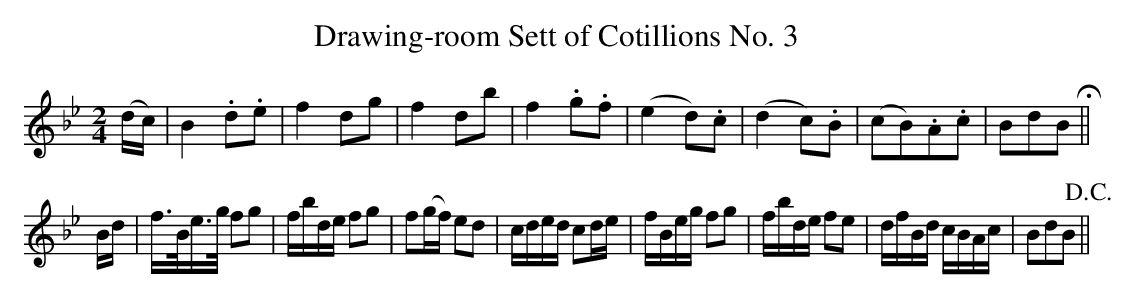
X:1
T:Drawing-room Sett of Cotillions No. 3
M:2/4
L:1/8
K:Bb
(d/c/)|B2 .d.e|f2 dg|f2 db|f2 .g.f|(e2d).c|(d2c).B|(cB).A.c|BdB!fermata!||
B/d/|f/>B/e/>g/ fg|f/b/d/e/ fg|f(g/f/) ed|c/d/e/d/ cd/e/|f/B/e/g/ fg|f/b/d/e/ fe|d/f/B/d/ c/B/A/c/|BdB!D.C.!||
